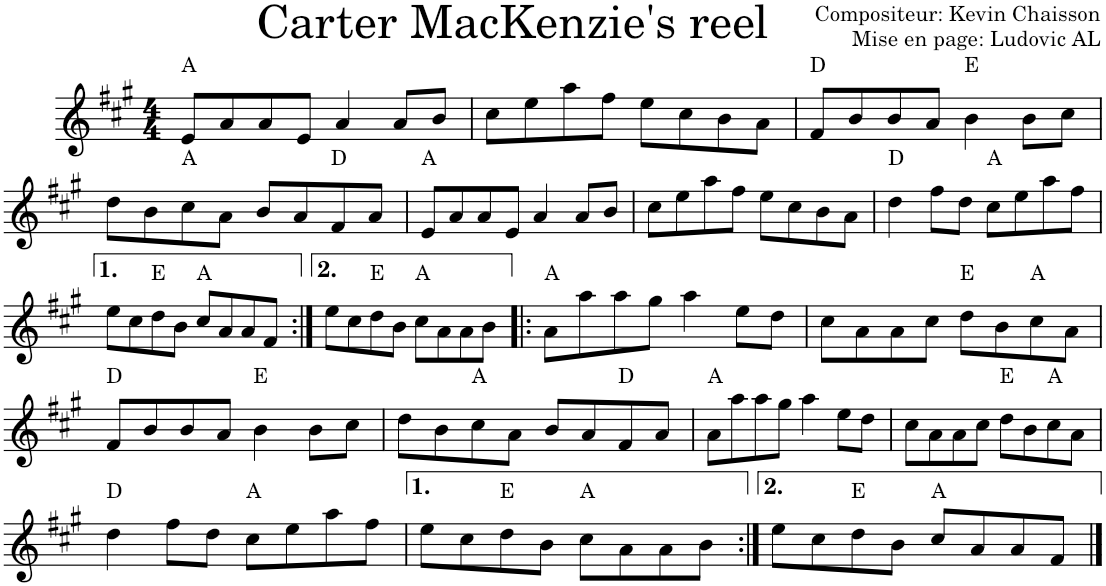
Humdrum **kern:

**kern	**harte
*part1	*part1
*staff1	*
*I"Violon	*
*I'Vln.	*
*clefG2	*
*k[f#c#g#]	*
*M4/4	*
=1	=1
8e/L	A:maj
8a/	.
8a/	.
8e/J	.
4a/	.
8a/L	.
8b/J	.
=2	=2
8cc#\L	.
8ee\	.
8aa\	.
8ff#\J	.
8ee\L	.
8cc#\	.
8b\	.
8a\J	.
=3	=3
8f#/L	D:maj
8b/	.
8b/	.
8a/J	.
4b\	E:maj
8b\L	.
8cc#\J	.
!!LO:LB:g=z
=4	=4
8dd\L	.
8b\	.
8cc#\	A:maj
8a\J	.
8b/L	.
8a/	.
8f#/	D:maj
8a/J	.
=5	=5
8e/L	A:maj
8a/	.
8a/	.
8e/J	.
4a/	.
8a/L	.
8b/J	.
=6	=6
8cc#\L	.
8ee\	.
8aa\	.
8ff#\J	.
8ee\L	.
8cc#\	.
8b\	.
8a\J	.
=7	=7
4dd\	D:maj
8ff#\L	.
8dd\J	.
8cc#\L	A:maj
8ee\	.
8aa\	.
8ff#\J	.
!!LO:LB:g=z
=8	=8
8ee\L	.
8cc#\	.
8dd\	E:maj
8b\J	.
8cc#/L	A:maj
8a/	.
8a/	.
8f#/J	.
=9:|!	=9:|!
8ee\L	.
8cc#\	.
8dd\	E:maj
8b\J	.
8cc#\L	A:maj
8a\	.
8a\	.
8b\J	.
=10!|:	=10!|:
8a\L	A:maj
8aa\	.
8aa\	.
8gg#\J	.
4aa\	.
8ee\L	.
8dd\J	.
=11	=11
8cc#\L	.
8a\	.
8a\	.
8cc#\J	.
8dd\L	E:maj
8b\	.
8cc#\	A:maj
8a\J	.
!!LO:LB:g=z
=12	=12
8f#/L	D:maj
8b/	.
8b/	.
8a/J	.
4b\	E:maj
8b\L	.
8cc#\J	.
=13	=13
8dd\L	.
8b\	.
8cc#\	A:maj
8a\J	.
8b/L	.
8a/	.
8f#/	D:maj
8a/J	.
=14	=14
8a\L	A:maj
8aa\	.
8aa\	.
8gg#\J	.
4aa\	.
8ee\L	.
8dd\J	.
=15	=15
8cc#\L	.
8a\	.
8a\	.
8cc#\J	.
8dd\L	E:maj
8b\	.
8cc#\	A:maj
8a\J	.
!!LO:LB:g=z
=16	=16
4dd\	D:maj
8ff#\L	.
8dd\J	.
8cc#\L	A:maj
8ee\	.
8aa\	.
8ff#\J	.
=17	=17
8ee\L	.
8cc#\	.
8dd\	E:maj
8b\J	.
8cc#\L	A:maj
8a\	.
8a\	.
8b\J	.
=18:|!	=18:|!
8ee\L	.
8cc#\	.
8dd\	E:maj
8b\J	.
8cc#/L	A:maj
8a/	.
8a/	.
8f#/J	.
==	==
*-	*-
